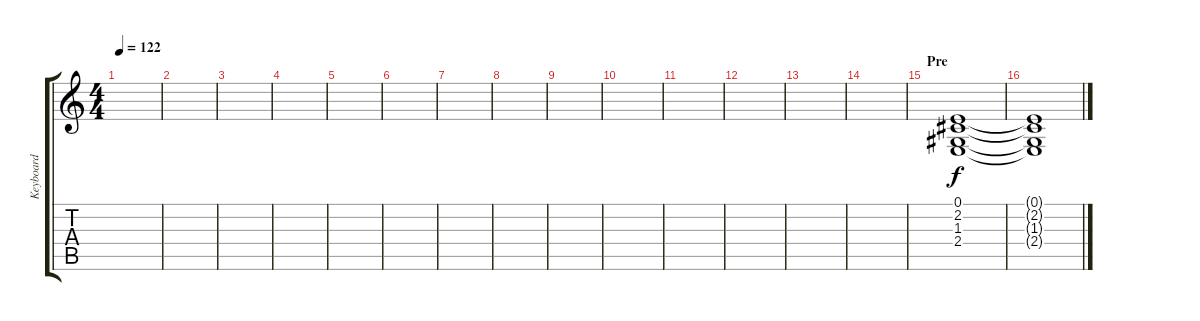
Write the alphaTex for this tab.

\track ("Keyboard" "Keyboard") {instrument stringensemble1}
\staff {score tabs}
\tuning (E4 B3 G3 D3 A2 E2) {hide}
\ts (4 4)
\tempo 122
\clef g2
\ks c
|
|
|
|
|
|
|
|
|
|
|
|
|
|
\section ("" "Pre")
(0.1 2.2 1.3 2.4).1 |
(0.1{t} 2.2{t} 1.3{t} 2.4{t}).1
